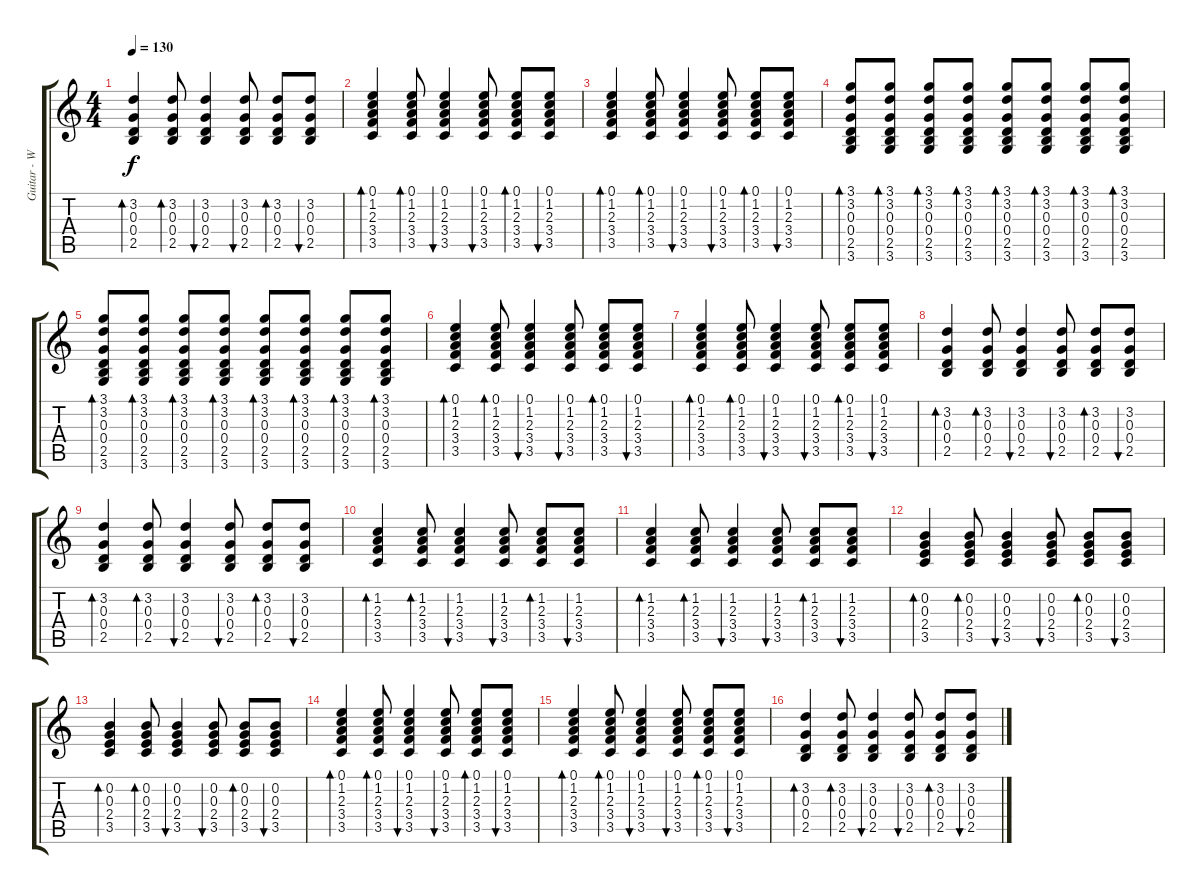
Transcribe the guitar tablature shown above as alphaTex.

\track ("Guitar - Wayne" "Guitar - W") {instrument acousticguitarsteel}
\staff {score tabs}
\tuning (E4 B3 G3 D3 A2 E2) {hide}
\ts (4 4)
\tempo 130
\clef g2
\ks c
(3.2 0.3 0.4 2.5).4{bd 30 dy f} (3.2 0.3 0.4 2.5).8{bd 30} (3.2 0.3 0.4 2.5).4{bu 30} (3.2 0.3 0.4 2.5).8{bu 30} (3.2 0.3 0.4 2.5).8{bd 30} (3.2 0.3 0.4 2.5).8{bu 30} |
(0.1 1.2 2.3 3.4 3.5).4{bd 30} (0.1 1.2 2.3 3.4 3.5).8{bd 30} (0.1 1.2 2.3 3.4 3.5).4{bu 30} (0.1 1.2 2.3 3.4 3.5).8{bu 30} (0.1 1.2 2.3 3.4 3.5).8{bd 30} (0.1 1.2 2.3 3.4 3.5).8{bu 30} |
(0.1 1.2 2.3 3.4 3.5).4{bd 30} (0.1 1.2 2.3 3.4 3.5).8{bd 30} (0.1 1.2 2.3 3.4 3.5).4{bu 30} (0.1 1.2 2.3 3.4 3.5).8{bu 30} (0.1 1.2 2.3 3.4 3.5).8{bd 30} (0.1 1.2 2.3 3.4 3.5).8{bu 30} |
(3.1 3.2 0.3 0.4 2.5 3.6).8{bd 30} (3.1 3.2 0.3 0.4 2.5 3.6).8{bd 30} (3.1 3.2 0.3 0.4 2.5 3.6).8{bd 30} (3.1 3.2 0.3 0.4 2.5 3.6).8{bd 30} (3.1 3.2 0.3 0.4 2.5 3.6).8{bd 30} (3.1 3.2 0.3 0.4 2.5 3.6).8{bd 30} (3.1 3.2 0.3 0.4 2.5 3.6).8{bd 30} (3.1 3.2 0.3 0.4 2.5 3.6).8{bd 30} |
(3.1 3.2 0.3 0.4 2.5 3.6).8{bd 30} (3.1 3.2 0.3 0.4 2.5 3.6).8{bd 30} (3.1 3.2 0.3 0.4 2.5 3.6).8{bd 30} (3.1 3.2 0.3 0.4 2.5 3.6).8{bd 30} (3.1 3.2 0.3 0.4 2.5 3.6).8{bd 30 volume 12} (3.1 3.2 0.3 0.4 2.5 3.6).8{bd 30} (3.1 3.2 0.3 0.4 2.5 3.6).8{bd 30} (3.1 3.2 0.3 0.4 2.5 3.6).8{bd 30} |
(0.1 1.2 2.3 3.4 3.5).4{bd 30} (0.1 1.2 2.3 3.4 3.5).8{bd 30} (0.1 1.2 2.3 3.4 3.5).4{bu 30} (0.1 1.2 2.3 3.4 3.5).8{bu 30} (0.1 1.2 2.3 3.4 3.5).8{bd 30} (0.1 1.2 2.3 3.4 3.5).8{bu 30} |
(0.1 1.2 2.3 3.4 3.5).4{bd 30} (0.1 1.2 2.3 3.4 3.5).8{bd 30} (0.1 1.2 2.3 3.4 3.5).4{bu 30} (0.1 1.2 2.3 3.4 3.5).8{bu 30} (0.1 1.2 2.3 3.4 3.5).8{bd 30} (0.1 1.2 2.3 3.4 3.5).8{bu 30} |
(3.2 0.3 0.4 2.5).4{bd 30} (3.2 0.3 0.4 2.5).8{bd 30} (3.2 0.3 0.4 2.5).4{bu 30} (3.2 0.3 0.4 2.5).8{bu 30} (3.2 0.3 0.4 2.5).8{bd 30} (3.2 0.3 0.4 2.5).8{bu 30} |
(3.2 0.3 0.4 2.5).4{bd 30} (3.2 0.3 0.4 2.5).8{bd 30} (3.2 0.3 0.4 2.5).4{bu 30} (3.2 0.3 0.4 2.5).8{bu 30} (3.2 0.3 0.4 2.5).8{bd 30} (3.2 0.3 0.4 2.5).8{bu 30} |
(1.2 2.3 3.4 3.5).4{bd 30} (1.2 2.3 3.4 3.5).8{bd 30} (1.2 2.3 3.4 3.5).4{bu 30} (1.2 2.3 3.4 3.5).8{bu 30} (1.2 2.3 3.4 3.5).8{bd 30} (1.2 2.3 3.4 3.5).8{bu 30} |
(1.2 2.3 3.4 3.5).4{bd 30} (1.2 2.3 3.4 3.5).8{bd 30} (1.2 2.3 3.4 3.5).4{bu 30} (1.2 2.3 3.4 3.5).8{bu 30} (1.2 2.3 3.4 3.5).8{bd 30} (1.2 2.3 3.4 3.5).8{bu 30} |
(0.2 0.3 2.4 3.5).4{bd 30} (0.2 0.3 2.4 3.5).8{bd 30} (0.2 0.3 2.4 3.5).4{bu 30} (0.2 0.3 2.4 3.5).8{bu 30} (0.2 0.3 2.4 3.5).8{bd 30} (0.2 0.3 2.4 3.5).8{bu 30} |
(0.2 0.3 2.4 3.5).4{bd 30} (0.2 0.3 2.4 3.5).8{bd 30} (0.2 0.3 2.4 3.5).4{bu 30} (0.2 0.3 2.4 3.5).8{bu 30} (0.2 0.3 2.4 3.5).8{bd 30} (0.2 0.3 2.4 3.5).8{bu 30} |
(0.1 1.2 2.3 3.4 3.5).4{bd 30} (0.1 1.2 2.3 3.4 3.5).8{bd 30} (0.1 1.2 2.3 3.4 3.5).4{bu 30} (0.1 1.2 2.3 3.4 3.5).8{bu 30} (0.1 1.2 2.3 3.4 3.5).8{bd 30} (0.1 1.2 2.3 3.4 3.5).8{bu 30} |
(0.1 1.2 2.3 3.4 3.5).4{bd 30} (0.1 1.2 2.3 3.4 3.5).8{bd 30} (0.1 1.2 2.3 3.4 3.5).4{bu 30} (0.1 1.2 2.3 3.4 3.5).8{bu 30} (0.1 1.2 2.3 3.4 3.5).8{bd 30} (0.1 1.2 2.3 3.4 3.5).8{bu 30} |
(3.2 0.3 0.4 2.5).4{bd 30} (3.2 0.3 0.4 2.5).8{bd 30} (3.2 0.3 0.4 2.5).4{bu 30} (3.2 0.3 0.4 2.5).8{bu 30} (3.2 0.3 0.4 2.5).8{bd 30} (3.2 0.3 0.4 2.5).8{bu 30}
